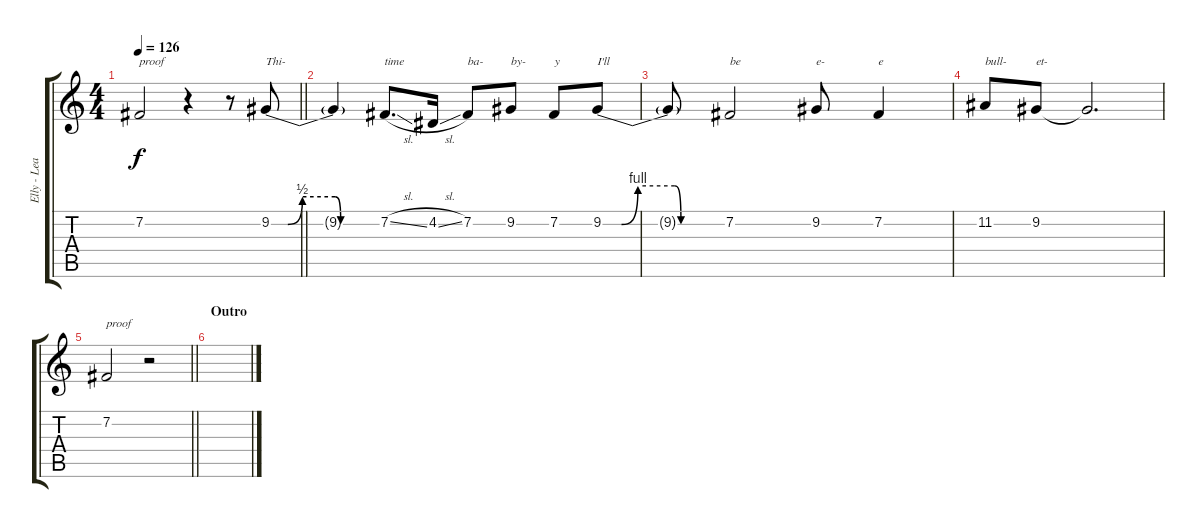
\track ("Elly - Lead Vocals" "Elly - Lea") {instrument altosax}
\staff {score tabs}
\tuning (E4 B3 G3 D3 A2 E2) {hide}
\ts (4 4)
\tempo 126
\clef g2
\barLineRight lightlight
\ks c
7.2.2{txt "proof" dy f} r.4 r.8 9.2{be (custom 0 0 9 0 17 2 35 2 38 0 60 0)}.8{txt "Thi-"} |
9.2{t}.4 7.2{sl}.8{d txt "time"} 4.2{sl}.16 7.2.8{txt "ba-"} 9.2.8{txt "by-"} 7.2.8{txt "y"} 9.2{be (custom 0 0 9 0 17 4 35 4 38 0 60 0)}.8{txt "I'll"} |
9.2{t}.8 7.2.2{txt "be"} 9.2.8{txt "e-"} 7.2.4{txt "e"} |
11.2.8{txt "bull-"} 9.2.8{txt "et-"} 9.2{t}.2{d} |
\barLineRight lightlight
7.2.2{txt "proof"} r.2 |
\section ("" "Outro")
